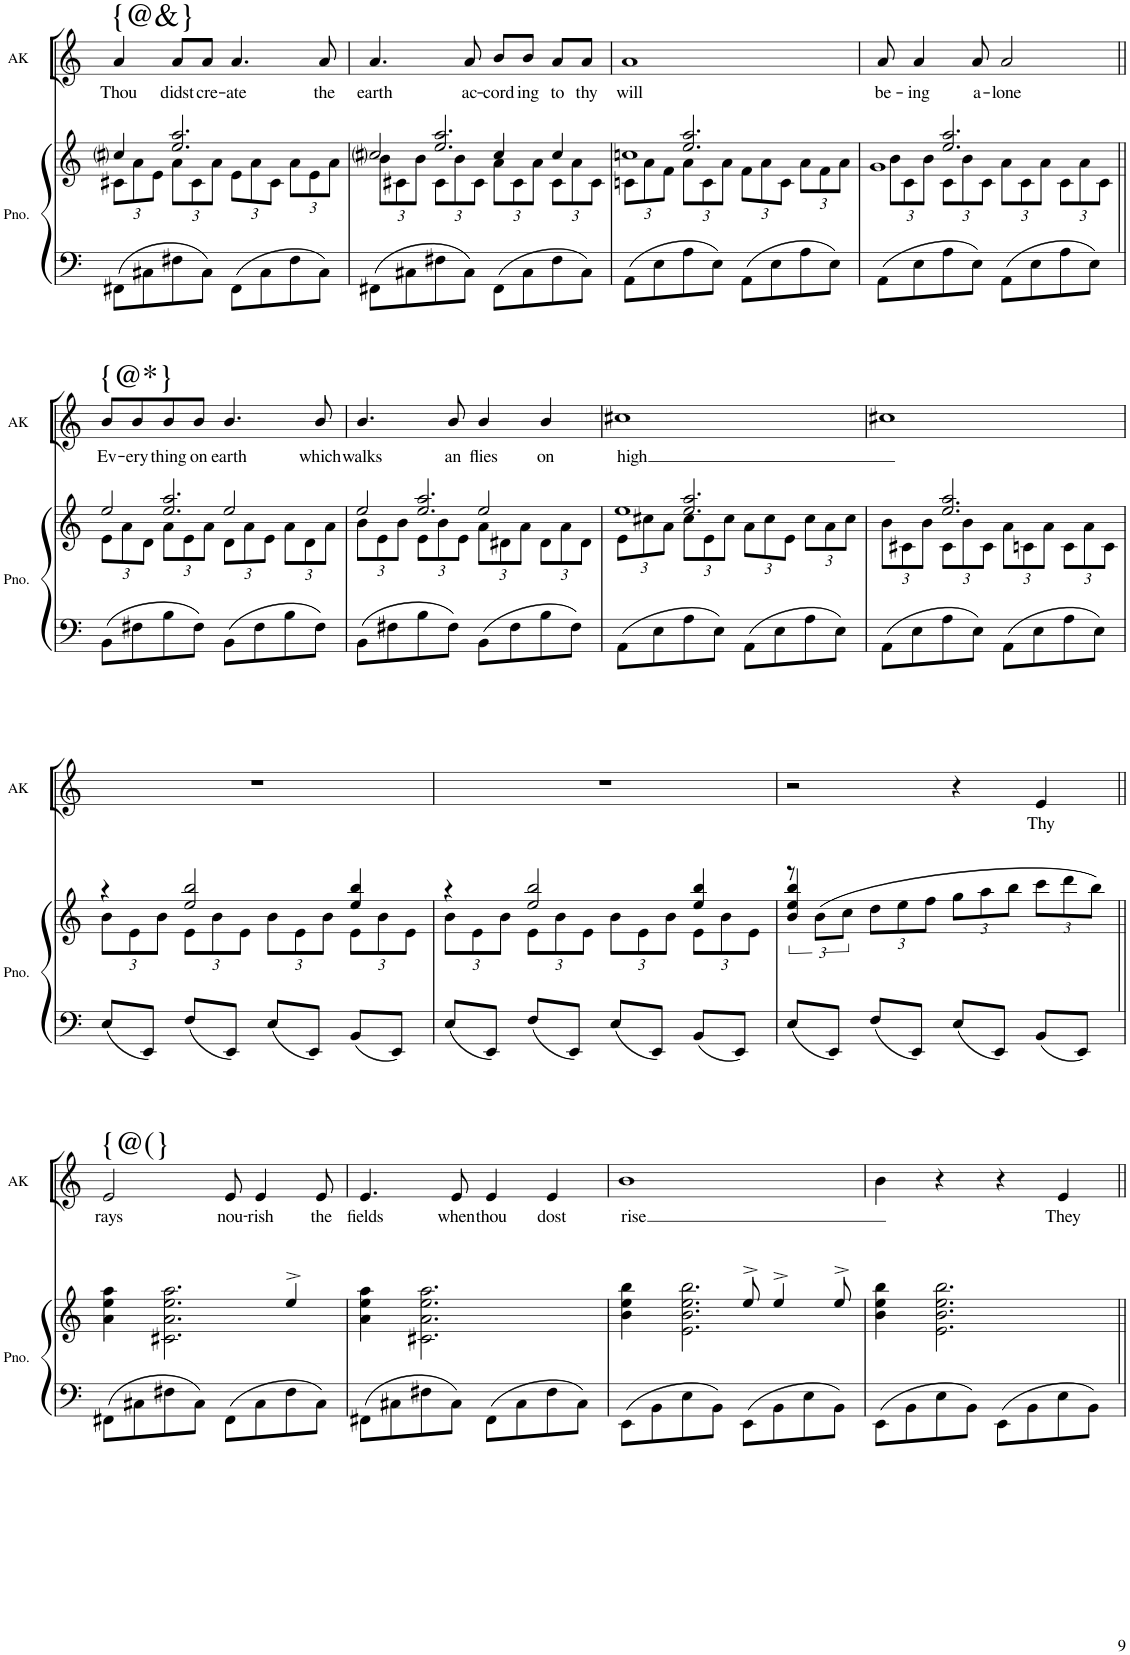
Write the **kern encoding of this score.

**kern	**kern	**kern	**text
*part2	*part2	*part1	*part1
*staff3	*staff2	*staff1	*staff1
*I"Piano	*	*I"AKHNATEN	*
*I'Pno.	*	*I'AK	*
!!LO:PB:g=z
*clefF4	*clefG2	*clefG2	*
*k[]	*k[]	*k[]	*
*M4/4	*M4/4	*M4/4	*
=141	=141	=141	=141
*	*^	*	*
*	*	*Xbrackettup	*	*
!	!	!	!LO:TX:a:t={@&}	!
!	!	!	!	!LO:LY:b
8FF#X\L	4cc#i/	12c#X\L	4a/	Thou
.	.	12a\	.	.
8C#X\	.	.	.	.
.	.	12e\J	.	.
!	!	!	!	!LO:LY:b
8F#X\	2.ee/ 2.aa/	12a\L	8a/L	didst
.	.	12c#\	.	.
!	!	!	!	!LO:LY:b
8C#\J	.	.	8a/J	cre-
.	.	12a\J	.	.
!	!	!	!	!LO:LY:b
8FF#\L	.	12e\L	4.a/	-ate
.	.	12a\	.	.
8C#\	.	.	.	.
.	.	12c#\J	.	.
8F#\	.	12a\L	.	.
.	.	12e\	.	.
!	!	!	!	!LO:LY:b
8C#\J	.	.	8a/	the
.	.	12a\J	.	.
=142	=142	=142	=142	=142
*	*	*^	*	*
!	!	!	!	!	!LO:LY:b
8FF#X\L	2cc#i/	12b\L	4ryy	4.a/	earth
.	.	12c#X\	.	.	.
8C#X\	.	.	.	.	.
.	.	12b\J	.	.	.
8F#X\	.	12c#\L	2.ee/ 2.aa/	.	.
.	.	12b\	.	.	.
!	!	!	!	!	!LO:LY:b
8C#\J	.	.	.	8a/	ac-
.	.	12c#\J	.	.	.
!	!	!	!	!	!LO:LY:b
8FF#\L	4cc#/	12a\L	.	8b/L	-cord-
.	.	12c#\	.	.	.
!	!	!	!	!	!LO:LY:b
8C#\	.	.	.	8b/J	-ing
.	.	12a\J	.	.	.
!	!	!	!	!	!LO:LY:b
8F#\	4cc#/	12c#\L	.	8a/L	to
.	.	12a\	.	.	.
!	!	!	!	!	!LO:LY:b
8C#\J	.	.	.	8a/J	thy
.	.	12c#\J	.	.	.
=143	=143	=143	=143	=143	=143
!	!	!	!	!	!LO:LY:b
8AA\L	1ccn	12cn\L	4ryy	1a	will
.	.	12a\	.	.	.
8E\	.	.	.	.	.
.	.	12f\J	.	.	.
8A\	.	12a\L	2.ee/ 2.aa/	.	.
.	.	12c\	.	.	.
8E\J	.	.	.	.	.
.	.	12a\J	.	.	.
8AA\L	.	12f\L	.	.	.
.	.	12a\	.	.	.
8E\	.	.	.	.	.
.	.	12c\J	.	.	.
8A\	.	12a\L	.	.	.
.	.	12f\	.	.	.
8E\J	.	.	.	.	.
.	.	12a\J	.	.	.
=144	=144	=144	=144	=144	=144
!	!	!	!	!	!LO:LY:b
8AA\L	1cc	12b\L	4ryy	8a/	be-
.	.	12c\	.	.	.
!	!	!	!	!	!LO:LY:b
8E\	.	.	.	4a/	-ing
.	.	12b\J	.	.	.
8A\	.	12c\L	2.ee/ 2.aa/	.	.
.	.	12b\	.	.	.
!	!	!	!	!	!LO:LY:b
8E\J	.	.	.	8a/	a-
.	.	12c\J	.	.	.
!	!	!	!	!	!LO:LY:b
8AA\L	.	12a\L	.	2a/	-lone
.	.	12c\	.	.	.
8E\	.	.	.	.	.
.	.	12a\J	.	.	.
8A\	.	12c\L	.	.	.
.	.	12a\	.	.	.
8E\J	.	.	.	.	.
.	.	12c\J	.	.	.
!!LO:LB:g=z
=145||	=145||	=145||	=145||	=145||	=145||
!	!	!	!	!LO:TX:a:t={@*}	!
!	!	!	!	!	!LO:LY:b
8BB\L	2ee/	12e\L	4ryy	8b/L	Ev-
.	.	12a\	.	.	.
!	!	!	!	!	!LO:LY:b
8F#X\	.	.	.	8b/	-ery
.	.	12d\J	.	.	.
!	!	!	!	!	!LO:LY:b
8B\	.	12a\L	2.ee/ 2.aa/	8b/	thing
.	.	12e\	.	.	.
!	!	!	!	!	!LO:LY:b
8F#\J	.	.	.	8b/J	on
.	.	12a\J	.	.	.
!	!	!	!	!	!LO:LY:b
8BB\L	2ee/	12d\L	.	4.b/	earth
.	.	12a\	.	.	.
8F#\	.	.	.	.	.
.	.	12e\J	.	.	.
8B\	.	12a\L	.	.	.
.	.	12d\	.	.	.
!	!	!	!	!	!LO:LY:b
8F#\J	.	.	.	8b/	which
.	.	12a\J	.	.	.
=146	=146	=146	=146	=146	=146
!	!	!	!	!	!LO:LY:b
8BB\L	2ee/	12b\L	4ryy	4.b/	walks
.	.	12e\	.	.	.
8F#X\	.	.	.	.	.
.	.	12b\J	.	.	.
8B\	.	12e\L	2.ee/ 2.aa/	.	.
.	.	12b\	.	.	.
!	!	!	!	!	!LO:LY:b
8F#\J	.	.	.	8b/	an
.	.	12e\J	.	.	.
!	!	!	!	!	!LO:LY:b
8BB\L	2ee/	12a\L	.	4b/	flies
.	.	12d#X\	.	.	.
8F#\	.	.	.	.	.
.	.	12a\J	.	.	.
!	!	!	!	!	!LO:LY:b
8B\	.	12d#\L	.	4b/	on
.	.	12a\	.	.	.
8F#\J	.	.	.	.	.
.	.	12d#\J	.	.	.
=147	=147	=147	=147	=147	=147
!	!	!	!	!	!LO:LY:b
8AA\L	1ee	12e\L	4ryy	1cc#X	high
.	.	12cc#X\	.	.	.
8E\	.	.	.	.	.
.	.	12a\J	.	.	.
8A\	.	12cc#\L	2.ee/ 2.aa/	.	.
.	.	12e\	.	.	.
8E\J	.	.	.	.	.
.	.	12cc#\J	.	.	.
8AA\L	.	12a\L	.	.	.
.	.	12cc#\	.	.	.
8E\	.	.	.	.	.
.	.	12e\J	.	.	.
8A\	.	12cc#\L	.	.	.
.	.	12a\	.	.	.
8E\J	.	.	.	.	.
.	.	12cc#\J	.	.	.
*	*	*v	*v	*	*
=148	=148	=148	=148	=148
8AA\L	12b\L	4ryy	1cc#X	.
.	12c#X\	.	.	.
8E\	.	.	.	.
.	12b\J	.	.	.
8A\	12c#\L	2.ee/ 2.aa/	.	.
.	12b\	.	.	.
8E\J	.	.	.	.
.	12c#\J	.	.	.
8AA\L	12a\L	.	.	.
.	12cn\	.	.	.
8E\	.	.	.	.
.	12a\J	.	.	.
8A\	12c\L	.	.	.
.	12a\	.	.	.
8E\J	.	.	.	.
.	12c\J	.	.	.
!!LO:LB:g=z
=149	=149	=149	=149	=149
8E/L	4r	12b\L	1r	.
.	.	12e\	.	.
8EE/J	.	.	.	.
.	.	12b\J	.	.
8F/L	2ee/ 2bb/	12e\L	.	.
.	.	12b\	.	.
8EE/J	.	.	.	.
.	.	12e\J	.	.
8E/L	.	12b\L	.	.
.	.	12e\	.	.
8EE/J	.	.	.	.
.	.	12b\J	.	.
8BB/L	4ee/ 4bb/	12e\L	.	.
.	.	12b\	.	.
8EE/J	.	.	.	.
.	.	12e\J	.	.
=150	=150	=150	=150	=150
8E/L	4r	12b\L	1r	.
.	.	12e\	.	.
8EE/J	.	.	.	.
.	.	12b\J	.	.
8F/L	2ee/ 2bb/	12e\L	.	.
.	.	12b\	.	.
8EE/J	.	.	.	.
.	.	12e\J	.	.
8E/L	.	12b\L	.	.
.	.	12e\	.	.
8EE/J	.	.	.	.
.	.	12b\J	.	.
8BB/L	4ee/ 4bb/	12e\L	.	.
.	.	12b\	.	.
8EE/J	.	.	.	.
.	.	12e\J	.	.
=151	=151	=151	=151	=151
*	*brackettup	*	*	*
8E/L	12r	4b/ 4ee/ 4bb/	2r	.
.	(12b\L	.	.	.
8EE/J	.	.	.	.
.	12cc\J	.	.	.
*	*Xbrackettup	*	*	*
8F/L	12dd\L	2.ryy	.	.
.	12ee\	.	.	.
8EE/J	.	.	.	.
.	12ff\J	.	.	.
8E/L	12gg\L	.	4r	.
.	12aa\	.	.	.
8EE/J	.	.	.	.
.	12bb\J	.	.	.
!	!	!	!	!LO:LY:b
8BB/L	12ccc\L	.	4e/	Thy
.	12ddd\	.	.	.
8EE/J	.	.	.	.
.	12bb\J)	.	.	.
!!LO:LB:g=z
=152||	=152||	=152||	=152||	=152||
!	!	!	!LO:TX:a:t={@(}	!
!	!	!	!	!LO:LY:b
8FF#X\L	4a\ 4ee\ 4aa\	2.ryy	2e/	rays
8C#X\	.	.	.	.
8F#X\	2.c#X\ 2.a\ 2.ee\ 2.aa\	.	.	.
8C#\J	.	.	.	.
!	!	!	!	!LO:LY:b
8FF#\L	.	.	8e/	nou-
!	!	!	!	!LO:LY:b
8C#\	.	.	4e/	-rish
8F#\	.	4ee^/	.	.
!	!	!	!	!LO:LY:b
8C#\J	.	.	8e/	the
*	*v	*v	*	*
=153	=153	=153	=153
!	!	!	!LO:LY:b
8FF#X\L	4a\ 4ee\ 4aa\	4.e/	fields
8C#X\	.	.	.
8F#X\	2.c#X\ 2.a\ 2.ee\ 2.aa\	.	.
!	!	!	!LO:LY:b
8C#\J	.	8e/	when
!	!	!	!LO:LY:b
8FF#\L	.	4e/	thou
8C#\	.	.	.
!	!	!	!LO:LY:b
8F#\	.	4e/	dost
8C#\J	.	.	.
=154	=154	=154	=154
*	*^	*	*
!	!	!	!	!LO:LY:b
8EE\L	4b\ 4ee\ 4bb\	2ryy	1b	rise
8BB\	.	.	.	.
8E\	2.e\ 2.b\ 2.ee\ 2.bb\	.	.	.
8BB\J	.	.	.	.
8EE\L	.	8ee^/	.	.
8BB\	.	4ee^/	.	.
8E\	.	.	.	.
8BB\J	.	8ee^/	.	.
*	*v	*v	*	*
=155	=155	=155	=155
8EE\L	4b\ 4ee\ 4bb\	4b\	.
8BB\	.	.	.
8E\	2.e\ 2.b\ 2.ee\ 2.bb\	4r	.
8BB\J	.	.	.
8EE\L	.	4r	.
8BB\	.	.	.
!	!	!	!LO:LY:b
8E\	.	4e/	They
8BB\J	.	.	.
=||	=||	=||	=||
*-	*-	*-	*-
